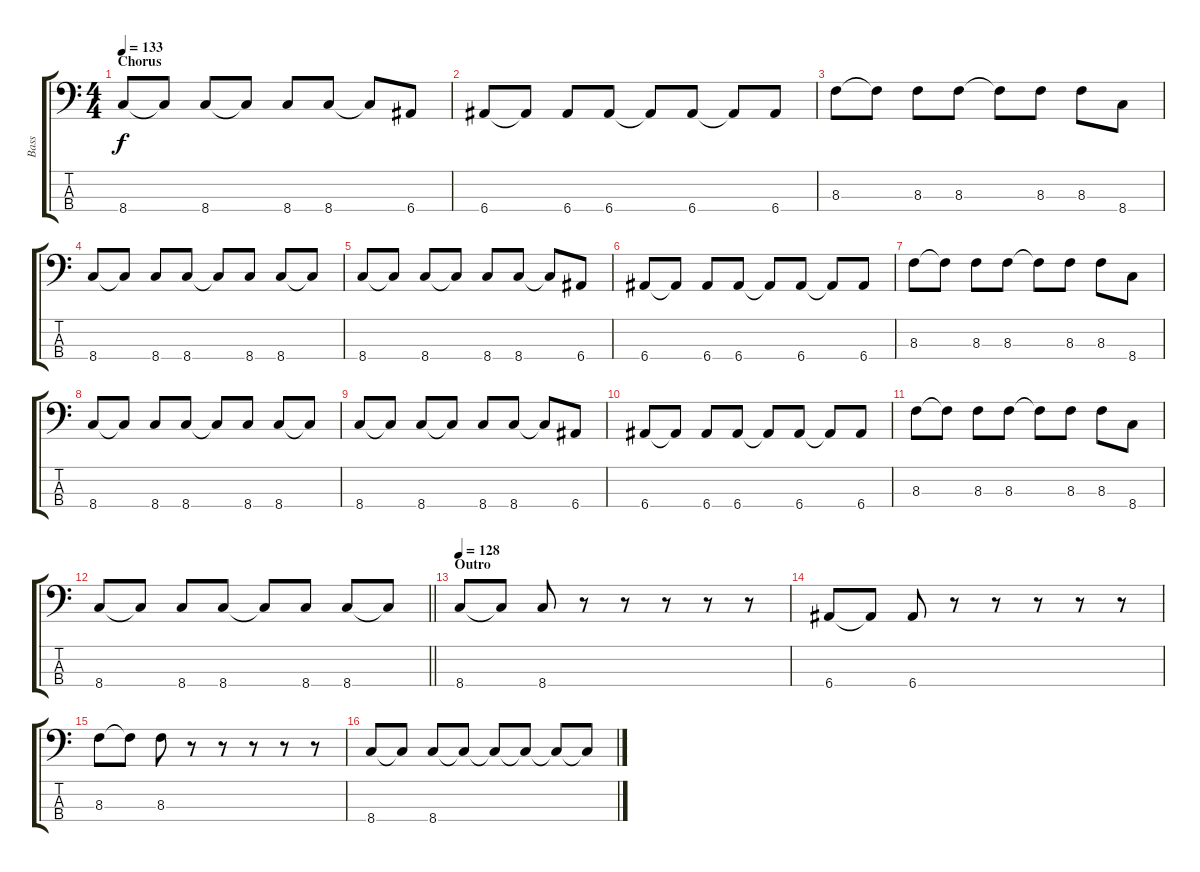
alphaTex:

\track ("Bass" "Bass") {instrument electricbassfinger}
\staff {score tabs}
\tuning (G2 D2 A1 E1) {hide}
\ts (4 4)
\section ("" "Chorus")
\tempo 133
\clef f4
\ks c
8.4.8{dy f} 8.4{t}.8 8.4.8 8.4{t}.8 8.4.8 8.4.8 8.4{t}.8 6.4.8 |
6.4.8 6.4{t}.8 6.4.8 6.4.8 6.4{t}.8 6.4.8 6.4{t}.8 6.4.8 |
8.3.8 8.3{t}.8 8.3.8 8.3.8 8.3{t}.8 8.3.8 8.3.8 8.4.8 |
8.4.8 8.4{t}.8 8.4.8 8.4.8 8.4{t}.8 8.4.8 8.4.8 8.4{t}.8 |
8.4.8 8.4{t}.8 8.4.8 8.4{t}.8 8.4.8 8.4.8 8.4{t}.8 6.4.8 |
6.4.8 6.4{t}.8 6.4.8 6.4.8 6.4{t}.8 6.4.8 6.4{t}.8 6.4.8 |
8.3.8 8.3{t}.8 8.3.8 8.3.8 8.3{t}.8 8.3.8 8.3.8 8.4.8 |
8.4.8 8.4{t}.8 8.4.8 8.4.8 8.4{t}.8 8.4.8 8.4.8 8.4{t}.8 |
8.4.8 8.4{t}.8 8.4.8 8.4{t}.8 8.4.8 8.4.8 8.4{t}.8 6.4.8 |
6.4.8 6.4{t}.8 6.4.8 6.4.8 6.4{t}.8 6.4.8 6.4{t}.8 6.4.8 |
8.3.8 8.3{t}.8 8.3.8 8.3.8 8.3{t}.8 8.3.8 8.3.8 8.4.8 |
\barLineRight lightlight
8.4.8 8.4{t}.8 8.4.8 8.4.8 8.4{t}.8 8.4.8 8.4.8 8.4{t}.8 |
\section ("" "Outro")
\tempo 128
8.4.8 8.4{t}.8 8.4.8 r.8 r.8 r.8 r.8 r.8 |
6.4.8 6.4{t}.8 6.4.8 r.8 r.8 r.8 r.8 r.8 |
8.3.8 8.3{t}.8 8.3.8 r.8 r.8 r.8 r.8 r.8 |
8.4.8 8.4{t}.8 8.4.8 8.4{t}.8 8.4{t}.8 8.4{t}.8 8.4{t}.8 8.4{t}.8
